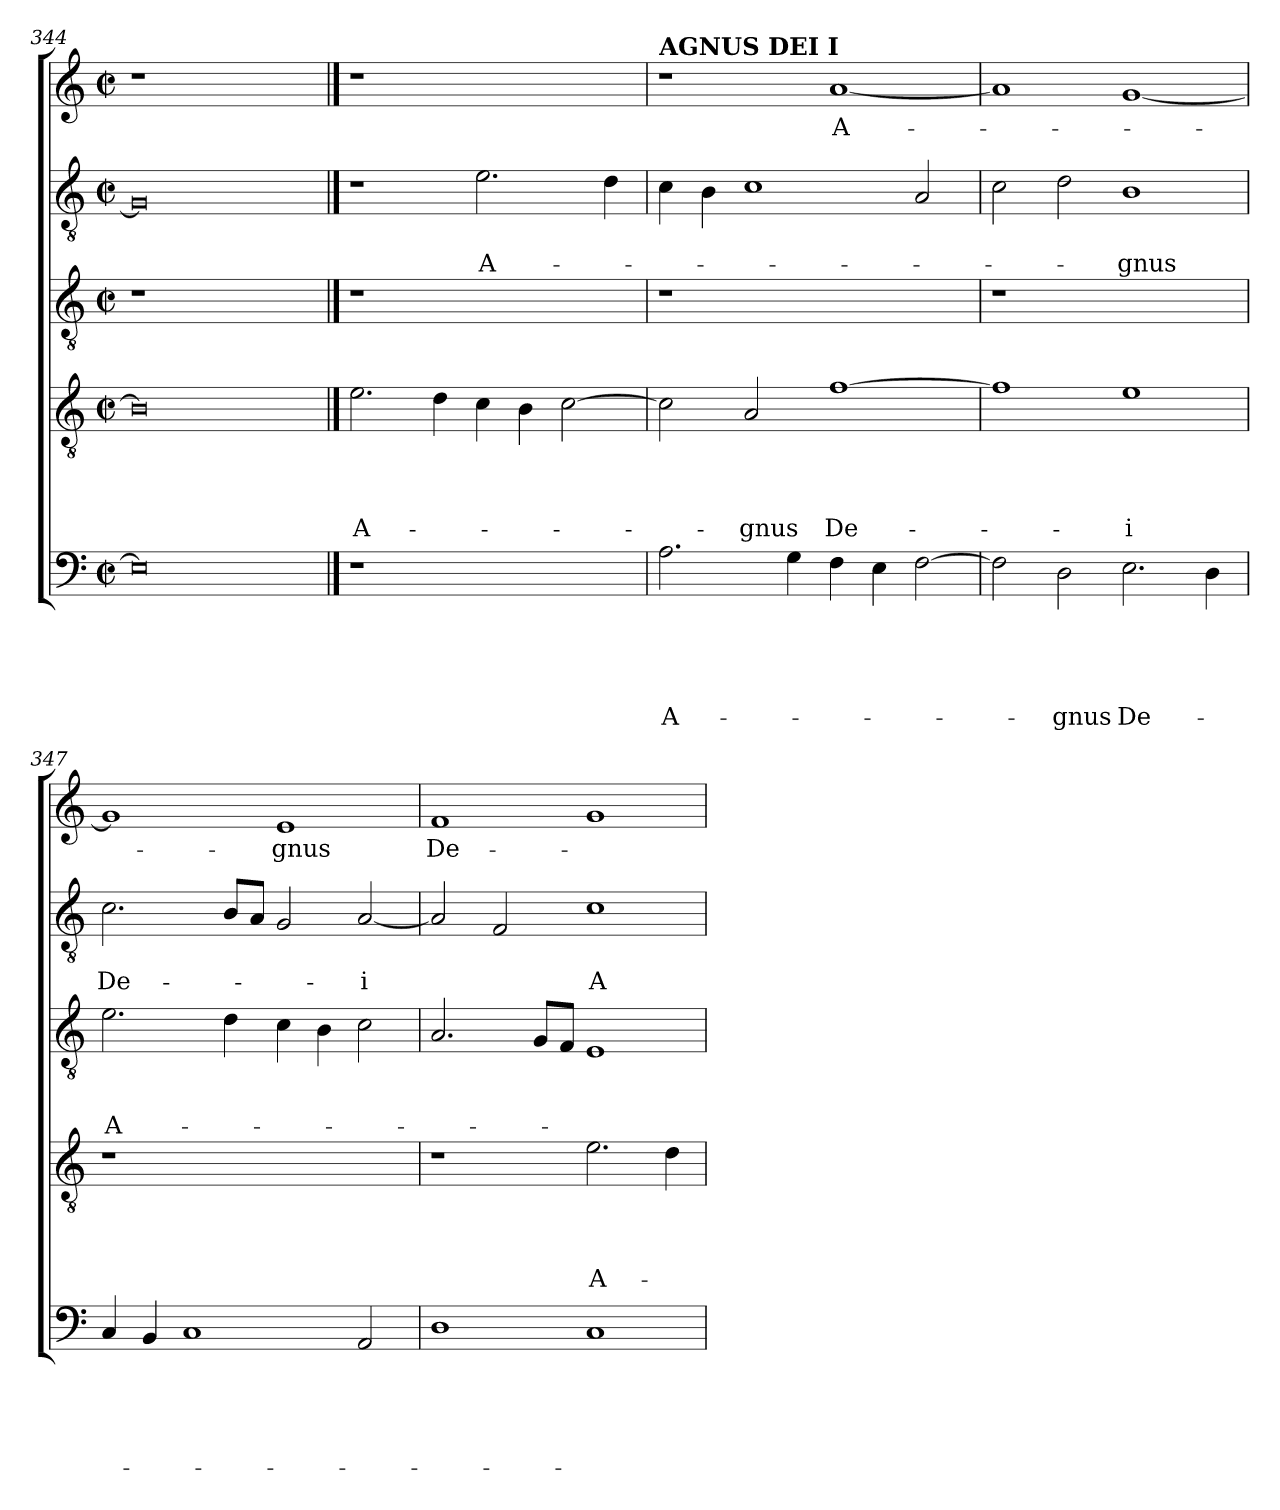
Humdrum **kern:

**kern	**text	**text	**text	**text	**text	**kern	**text	**text	**text	**text	**kern	**text	**text	**text	**kern	**text	**text	**kern	**text
*part5	*part5	*part5	*part5	*part5	*part5	*part4	*part4	*part4	*part4	*part4	*part3	*part3	*part3	*part3	*part2	*part2	*part2	*part1	*part1
*staff5	*staff5	*staff5	*staff5	*staff5	*staff5	*staff4	*staff4	*staff4	*staff4	*staff4	*staff3	*staff3	*staff3	*staff3	*staff2	*staff2	*staff2	*staff1	*staff1
*clefF4	*	*	*	*	*	*clefGv2	*	*	*	*	*clefGv2	*	*	*	*clefGv2	*	*	*clefG2	*
*k[]	*	*	*	*	*	*k[]	*	*	*	*	*k[]	*	*	*	*k[]	*	*	*k[]	*
*C:	*	*	*	*	*	*C:	*	*	*	*	*C:	*	*	*	*C:	*	*	*C:	*
*M2/2	*	*	*	*	*	*M2/2	*	*	*	*	*M2/2	*	*	*	*M2/2	*	*	*M2/2	*
*met(c|)	*	*	*	*	*	*met(c|)	*	*	*	*	*met(c|)	*	*	*	*met(c|)	*	*	*met(c|)	*
=344	=344	=344	=344	=344	=344	=344	=344	=344	=344	=344	=344	=344	=344	=344	=344	=344	=344	=344	=344
0E]	.	.	.	.	.	0B]	.	.	.	.	1r	.	.	.	0G#]	.	.	1r	.
.	.	.	.	.	.	.	.	.	.	.	1ryy	.	.	.	.	.	.	1ryy	.
!!LO:PB:g=z
==344X6	==344X6	==344X6	==344X6	==344X6	==344X6	==344X6	==344X6	==344X6	==344X6	==344X6	==344X6	==344X6	==344X6	==344X6	==344X6	==344X6	==344X6	==344X6	==344X6
1r	.	.	.	.	.	2.e\	.	.	.	A-	1r	.	.	.	1r	.	.	1r	.
.	.	.	.	.	.	4d\	.	.	.	.	.	.	.	.	.	.	.	.	.
1ryy	.	.	.	.	.	4c\	.	.	.	.	1ryy	.	.	.	2.e\	.	A-	1ryy	.
.	.	.	.	.	.	4B\	.	.	.	.	.	.	.	.	.	.	.	.	.
.	.	.	.	.	.	[2c\	.	.	.	.	.	.	.	.	.	.	.	.	.
.	.	.	.	.	.	.	.	.	.	.	.	.	.	.	4d\	.	.	.	.
=345	=345	=345	=345	=345	=345	=345	=345	=345	=345	=345	=345	=345	=345	=345	=345	=345	=345	=345	=345
!	!	!	!	!	!	!	!	!	!	!	!	!	!	!	!	!	!	!LO:TX:a:B:t=AGNUS DEI I	!
2.A\	.	.	.	.	A-	2c\]	.	.	.	.	1r	.	.	.	4c\	.	.	1r	.
.	.	.	.	.	.	.	.	.	.	.	.	.	.	.	4B\	.	.	.	.
.	.	.	.	.	.	2A/	.	.	.	-gnus	.	.	.	.	1c	.	.	.	.
4G\	.	.	.	.	.	.	.	.	.	.	.	.	.	.	.	.	.	.	.
4F\	.	.	.	.	.	[1f	.	.	.	De-	1ryy	.	.	.	.	.	.	[1a	A-
4E\	.	.	.	.	.	.	.	.	.	.	.	.	.	.	.	.	.	.	.
[2F\	.	.	.	.	.	.	.	.	.	.	.	.	.	.	2A/	.	.	.	.
=346	=346	=346	=346	=346	=346	=346	=346	=346	=346	=346	=346	=346	=346	=346	=346	=346	=346	=346	=346
2F\]	.	.	.	.	.	1f]	.	.	.	.	1r	.	.	.	2c\	.	.	1a]	.
2D\	.	.	.	.	-gnus	.	.	.	.	.	.	.	.	.	2d\	.	.	.	.
2.E\	.	.	.	.	De-	1e	.	.	.	-i	1ryy	.	.	.	1B	.	-gnus	[1g	.
4D\	.	.	.	.	.	.	.	.	.	.	.	.	.	.	.	.	.	.	.
=347	=347	=347	=347	=347	=347	=347	=347	=347	=347	=347	=347	=347	=347	=347	=347	=347	=347	=347	=347
4C/	.	.	.	.	.	1r	.	.	.	.	2.e\	.	.	A-	2.c\	.	De-	1g]	.
4BB/	.	.	.	.	.	.	.	.	.	.	.	.	.	.	.	.	.	.	.
1C	.	.	.	.	.	.	.	.	.	.	.	.	.	.	.	.	.	.	.
.	.	.	.	.	.	.	.	.	.	.	4d\	.	.	.	8B/L	.	.	.	.
.	.	.	.	.	.	.	.	.	.	.	.	.	.	.	8A/J	.	.	.	.
.	.	.	.	.	.	1ryy	.	.	.	.	4c\	.	.	.	2G/	.	.	1e	-gnus
.	.	.	.	.	.	.	.	.	.	.	4B\	.	.	.	.	.	.	.	.
2AA/	.	.	.	.	.	.	.	.	.	.	2c\	.	.	.	[2A/	.	-i	.	.
=348	=348	=348	=348	=348	=348	=348	=348	=348	=348	=348	=348	=348	=348	=348	=348	=348	=348	=348	=348
1D	.	.	.	.	.	1r	.	.	.	.	2.A/	.	.	.	2A/]	.	.	1f	De-
.	.	.	.	.	.	.	.	.	.	.	.	.	.	.	2F/	.	.	.	.
.	.	.	.	.	.	.	.	.	.	.	8G/L	.	.	.	.	.	.	.	.
.	.	.	.	.	.	.	.	.	.	.	8F/J	.	.	.	.	.	.	.	.
1C	.	.	.	.	.	2.e\	.	.	.	A-	1E	.	.	.	1c	.	A-	1g	.
.	.	.	.	.	.	4d\	.	.	.	.	.	.	.	.	.	.	.	.	.
=	=	=	=	=	=	=	=	=	=	=	=	=	=	=	=	=	=	=	=
*-	*-	*-	*-	*-	*-	*-	*-	*-	*-	*-	*-	*-	*-	*-	*-	*-	*-	*-	*-
